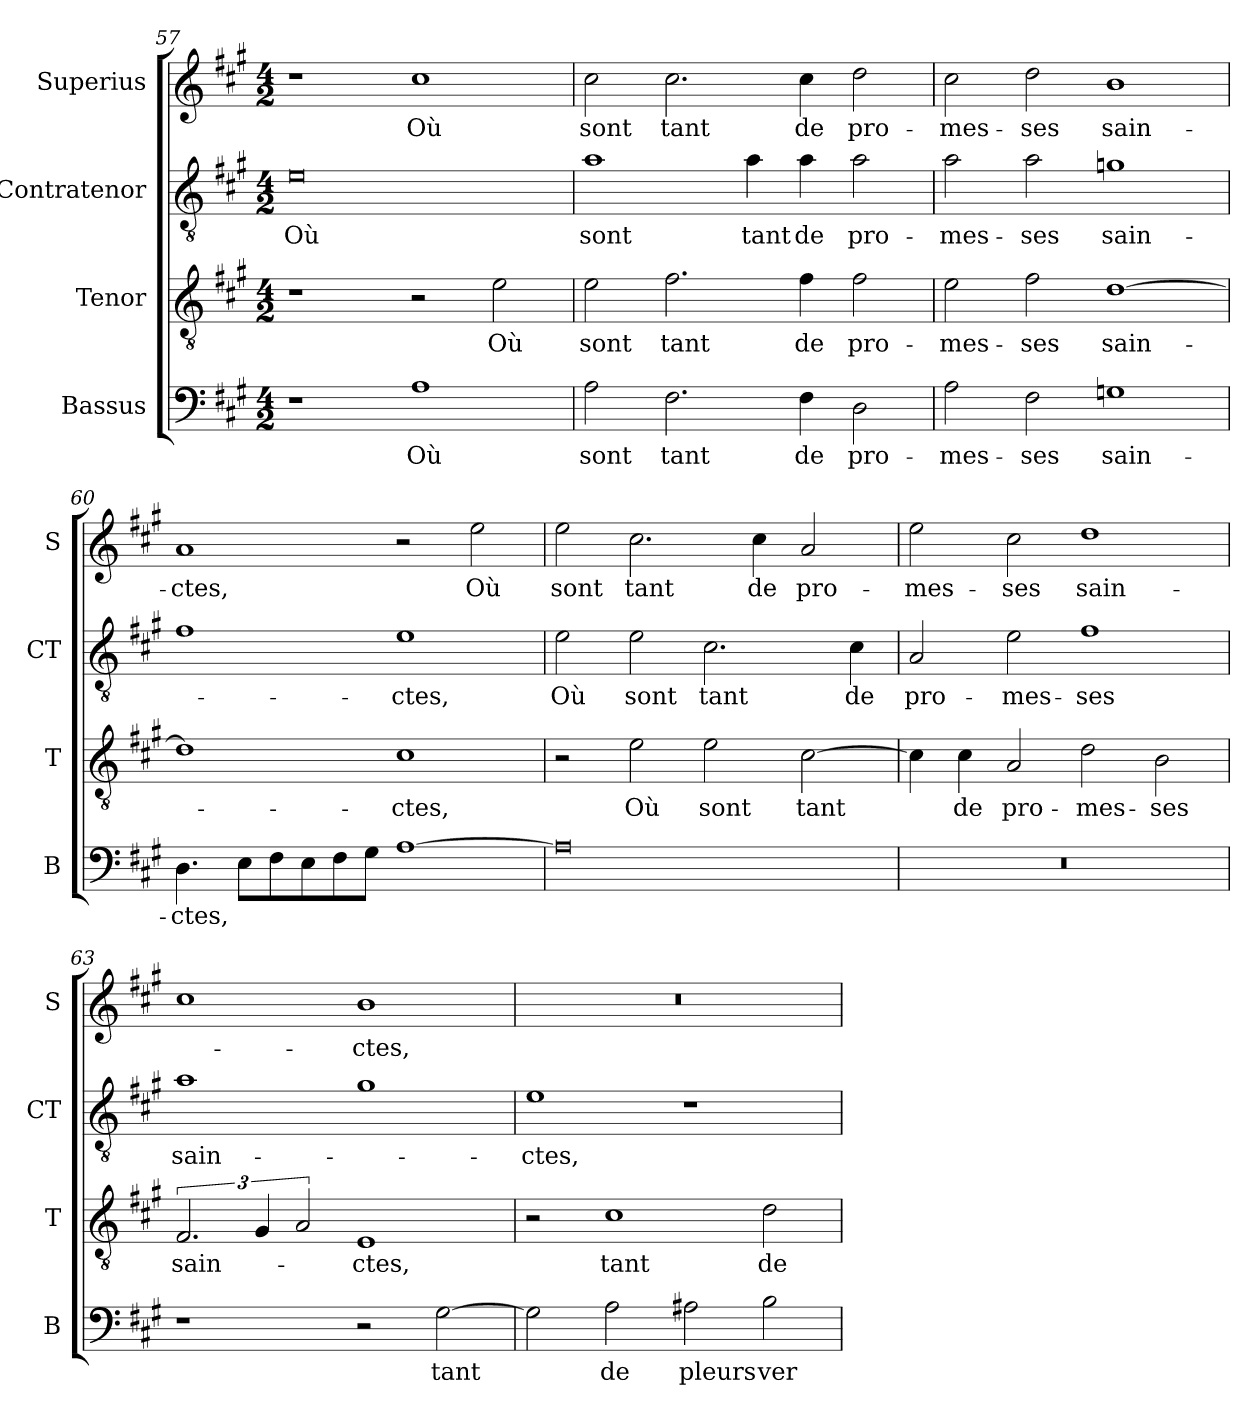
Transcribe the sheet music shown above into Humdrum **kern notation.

**kern	**text	**kern	**text	**kern	**text	**kern	**text
*part4	*part4	*part3	*part3	*part2	*part2	*part1	*part1
*staff4	*staff4	*staff3	*staff3	*staff2	*staff2	*staff1	*staff1
*I"Bassus	*	*I"Tenor	*	*I"Contratenor	*	*I"Superius	*
*I'B	*	*I'T	*	*I'CT	*	*I'S	*
!!LO:LB:g=z
*clefF4	*	*clefGv2	*	*clefGv2	*	*clefG2	*
*k[f#c#g#]	*	*k[f#c#g#]	*	*k[f#c#g#]	*	*k[f#c#g#]	*
*A:	*	*A:	*	*A:	*	*A:	*
*M4/2	*	*M4/2	*	*M4/2	*	*M4/2	*
=57	=57	=57	=57	=57	=57	=57	=57
!	!	!	!	!	!LO:LY:b	!	!
1r	.	1r	.	0e	Où	1r	.
!	!LO:LY:b	!	!	!	!	!	!LO:LY:b
1A	Où	2r	.	.	.	1cc#	Où
!	!	!	!LO:LY:b	!	!	!	!
.	.	2e\	Où	.	.	.	.
=58	=58	=58	=58	=58	=58	=58	=58
!	!LO:LY:b	!	!LO:LY:b	!	!LO:LY:b	!	!LO:LY:b
2A\	sont	2e\	sont	1a	sont	2cc#\	sont
!	!LO:LY:b	!	!LO:LY:b	!	!	!	!LO:LY:b
2.F#\	tant	2.f#\	tant	.	.	2.cc#\	tant
!	!	!	!	!	!LO:LY:b	!	!
.	.	.	.	4a\	tant	.	.
!	!LO:LY:b	!	!LO:LY:b	!	!LO:LY:b	!	!LO:LY:b
4F#\	de	4f#\	de	4a\	de	4cc#\	de
!	!LO:LY:b	!	!LO:LY:b	!	!LO:LY:b	!	!LO:LY:b
2D\	pro-	2f#\	pro-	2a\	pro-	2dd\	pro-
=59	=59	=59	=59	=59	=59	=59	=59
!	!LO:LY:b	!	!LO:LY:b	!	!LO:LY:b	!	!LO:LY:b
2A\	-mes-	2e\	-mes-	2a\	-mes-	2cc#\	-mes-
!	!LO:LY:b	!	!LO:LY:b	!	!LO:LY:b	!	!LO:LY:b
2F#\	-ses	2f#\	-ses	2a\	-ses	2dd\	-ses
!	!LO:LY:b	!	!LO:LY:b	!	!LO:LY:b	!	!LO:LY:b
1Gn	sain-	[1d	sain-	1gn	sain-	1b	sain-
=60	=60	=60	=60	=60	=60	=60	=60
!	!LO:LY:b	!	!	!	!	!	!LO:LY:b
4.D\	-ctes,	1d]	.	1f#	.	1a	-ctes,
8E\L	.	.	.	.	.	.	.
8F#\	.	.	.	.	.	.	.
8E\	.	.	.	.	.	.	.
8F#\	.	.	.	.	.	.	.
8G#\J	.	.	.	.	.	.	.
!	!	!	!LO:LY:b	!	!LO:LY:b	!	!
[1A	.	1c#	-ctes,	1e	-ctes,	2r	.
!	!	!	!	!	!	!	!LO:LY:b
.	.	.	.	.	.	2ee\	Où
!!LO:PB:g=z
=61	=61	=61	=61	=61	=61	=61	=61
!	!	!	!	!	!LO:LY:b	!	!LO:LY:b
0A]	.	2r	.	2e\	Où	2ee\	sont
!	!	!	!LO:LY:b	!	!LO:LY:b	!	!LO:LY:b
.	.	2e\	Où	2e\	sont	2.cc#\	tant
!	!	!	!LO:LY:b	!	!LO:LY:b	!	!
.	.	2e\	sont	2.c#\	tant	.	.
!	!	!	!	!	!	!	!LO:LY:b
.	.	.	.	.	.	4cc#\	de
!	!	!	!LO:LY:b	!	!	!	!LO:LY:b
.	.	[2c#\	tant	.	.	2a/	pro-
!	!	!	!	!	!LO:LY:b	!	!
.	.	.	.	4c#\	de	.	.
=62	=62	=62	=62	=62	=62	=62	=62
!	!	!	!	!	!LO:LY:b	!	!LO:LY:b
0r	.	4c#\]	.	2A/	pro-	2ee\	-mes-
!	!	!	!LO:LY:b	!	!	!	!
.	.	4c#\	de	.	.	.	.
!	!	!	!LO:LY:b	!	!LO:LY:b	!	!LO:LY:b
.	.	2A/	pro-	2e\	-mes-	2cc#\	-ses
!	!	!	!LO:LY:b	!	!LO:LY:b	!	!LO:LY:b
.	.	2d\	-mes-	1f#	-ses	1dd	sain-
!	!	!	!LO:LY:b	!	!	!	!
.	.	2B\	-ses	.	.	.	.
=63	=63	=63	=63	=63	=63	=63	=63
!	!	!	!LO:LY:b	!	!LO:LY:b	!	!
1r	.	3.F#/	sain-	1a	sain-	1cc#	.
.	.	6G#/	.	.	.	.	.
.	.	3A/	.	.	.	.	.
!	!	!	!LO:LY:b	!	!	!	!LO:LY:b
2r	.	1E	-ctes,	1g#	.	1b	-ctes,
!	!LO:LY:b	!	!	!	!	!	!
[2G#\	tant	.	.	.	.	.	.
=64	=64	=64	=64	=64	=64	=64	=64
!	!	!	!	!	!LO:LY:b	!	!
2G#\]	.	2r	.	1e	-ctes,	0r	.
!	!LO:LY:b	!	!LO:LY:b	!	!	!	!
2A\	de	1c#	tant	.	.	.	.
!	!LO:LY:b	!	!	!	!	!	!
2A#X\	pleurs	.	.	1r	.	.	.
!	!LO:LY:b	!	!LO:LY:b	!	!	!	!
2B\	ver-	2d\	de	.	.	.	.
=	=	=	=	=	=	=	=
*-	*-	*-	*-	*-	*-	*-	*-
